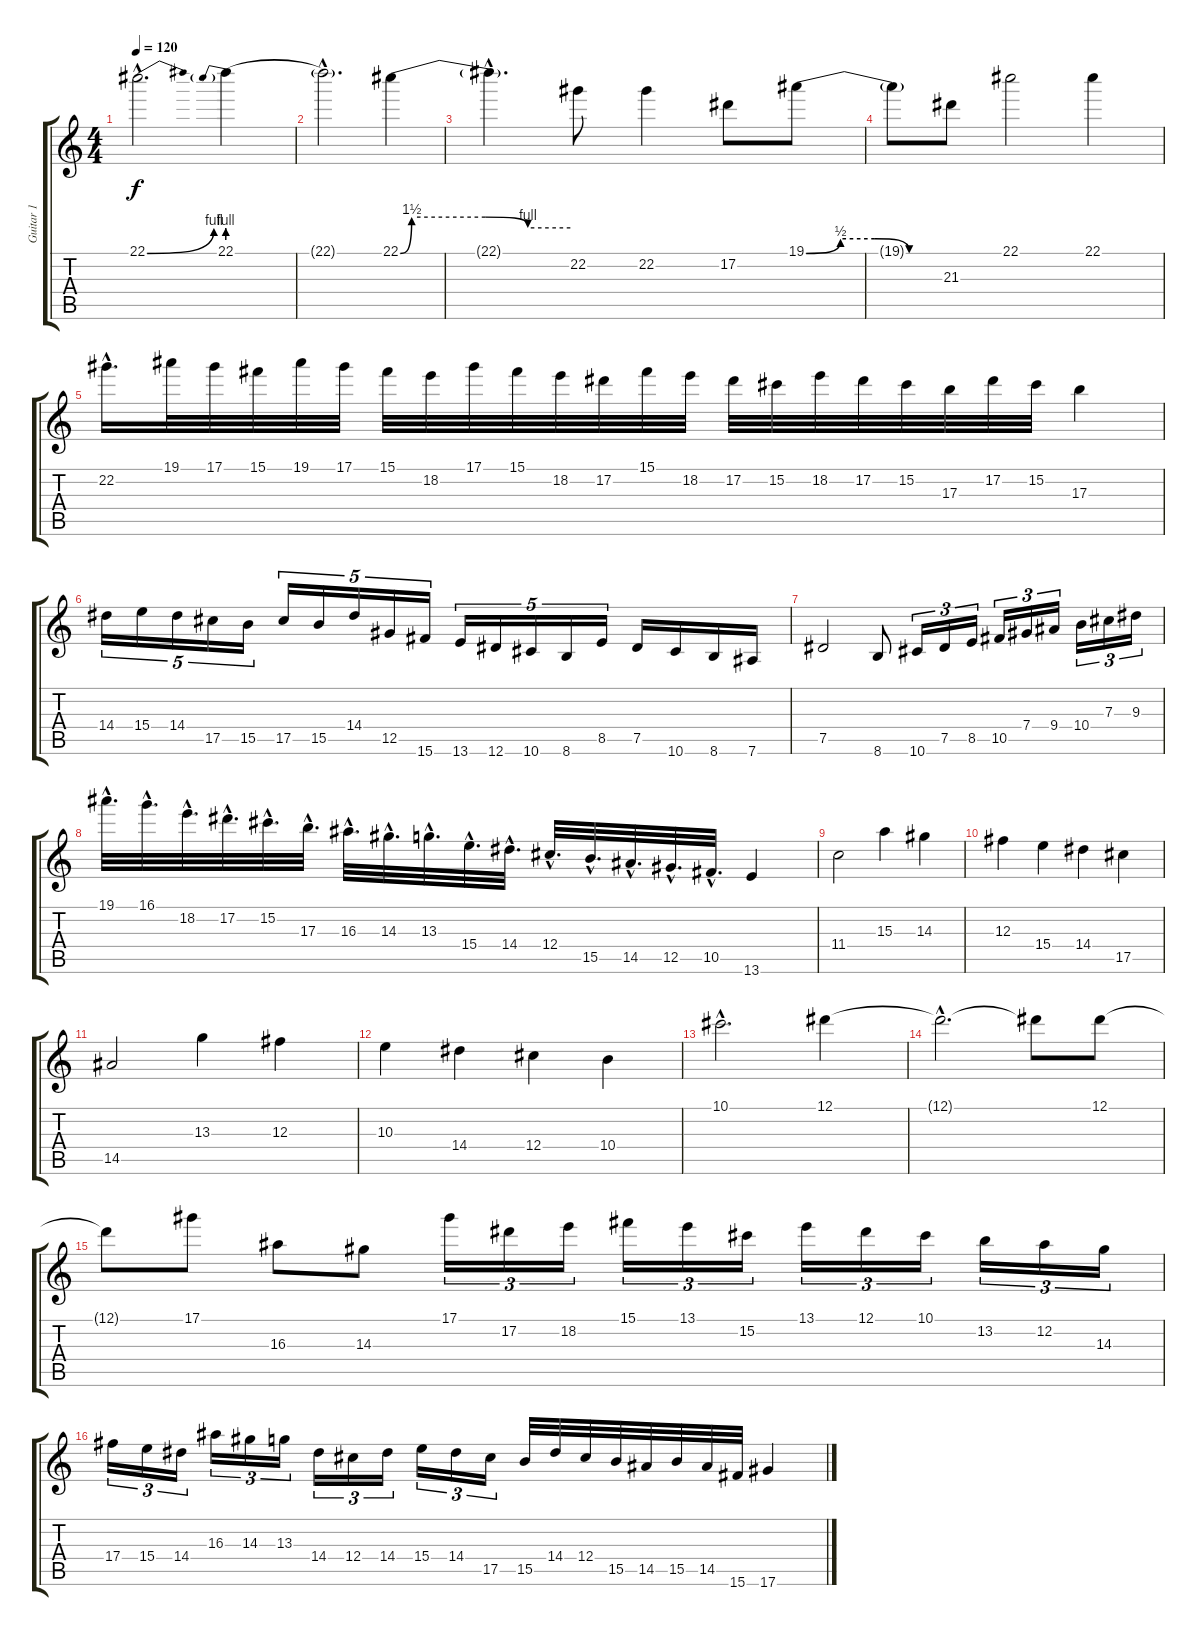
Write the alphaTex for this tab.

\track ("Guitar 1" "Guitar 1") {instrument overdrivenguitar}
\staff {score tabs}
\tuning (Eb4 Bb3 Gb3 Db3 Ab2 Eb2) {hide}
\ts (4 4)
\tempo 120
\clef g2
\ks c
22.1{be (bend 0 0 60 4) hac}.2{d dy f} 22.1{be (prebend 0 4 60 4)}.4 |
22.1{hac t}.2{d} 22.1{be (custom 0 0 4 6 30 6 45 4 60 4)}.4 |
22.1{hac t}.4{d} 22.2.8 22.2.4 17.2.8 19.1{be (custom 0 0 15 2 30 2 45 0 60 0)}.8 |
19.1{t}.8 21.3.8 22.1.2 22.1.4 |
22.2{hac}.16{d} 19.1.32 17.1.32 15.1.32 19.1.32 17.1.32 15.1.32 18.2.32 17.1.32 15.1.32 18.2.32 17.2.32 15.1.32 18.2.32 17.2.32 15.2.32 18.2.32 17.2.32 15.2.32 17.3.32 17.2.32 15.2.32 17.3.4 |
14.4.16{tu (5 4)} 15.4.16{tu (5 4)} 14.4.16{tu (5 4)} 17.5.16{tu (5 4)} 15.5.16{tu (5 4)} 17.5.16{tu (5 4)} 15.5.16{tu (5 4)} 14.4.16{tu (5 4)} 12.5.16{tu (5 4)} 15.6.16{tu (5 4)} 13.6.16{tu (5 4)} 12.6.16{tu (5 4)} 10.6.16{tu (5 4)} 8.6.16{tu (5 4)} 8.5.16{tu (5 4)} 7.5.16 10.6.16 8.6.16 7.6.16 |
7.5.2 8.6.8 10.6.16{tu (3 2)} 7.5.16{tu (3 2)} 8.5.16{tu (3 2)} 10.5.16{tu (3 2)} 7.4.16{tu (3 2)} 9.4.16{tu (3 2)} 10.4.16{tu (3 2)} 7.3.16{tu (3 2)} 9.3.16{tu (3 2)} |
19.1{hac}.32{d} 16.1{hac}.32{d} 18.2{hac}.32{d} 17.2{hac}.32{d} 15.2{hac}.32{d} 17.3{hac}.32{d} 16.3{hac}.32{d} 14.3{hac}.32{d} 13.3{hac}.32{d} 15.4{hac}.32{d} 14.4{hac}.32{d} 12.4{hac}.32{d} 15.5{hac}.32{d} 14.5{hac}.32{d} 12.5{hac}.32{d} 10.5{hac}.32{d} 13.6.4 |
11.4.2 15.3.4 14.3.4 |
12.3.4 15.4.4 14.4.4 17.5.4 |
14.5.2 13.3.4 12.3.4 |
10.3.4 14.4.4 12.4.4 10.4.4 |
10.1{hac}.2{d} 12.1.4 |
12.1{hac t}.2{d} 12.1{t}.8 12.1.8 |
12.1{t}.8 17.1.8 16.3.8 14.3.8 17.1.16{tu (3 2)} 17.2.16{tu (3 2)} 18.2.16{tu (3 2)} 15.1.16{tu (3 2)} 13.1.16{tu (3 2)} 15.2.16{tu (3 2)} 13.1.16{tu (3 2)} 12.1.16{tu (3 2)} 10.1.16{tu (3 2)} 13.2.16{tu (3 2)} 12.2.16{tu (3 2)} 14.3.16{tu (3 2)} |
17.4.16{tu (3 2)} 15.4.16{tu (3 2)} 14.4.16{tu (3 2)} 16.3.16{tu (3 2)} 14.3.16{tu (3 2)} 13.3.16{tu (3 2)} 14.4.16{tu (3 2)} 12.4.16{tu (3 2)} 14.4.16{tu (3 2)} 15.4.16{tu (3 2)} 14.4.16{tu (3 2)} 17.5.16{tu (3 2)} 15.5.32 14.4.32 12.4.32 15.5.32 14.5.32 15.5.32 14.5.32 15.6.32 17.6.4
